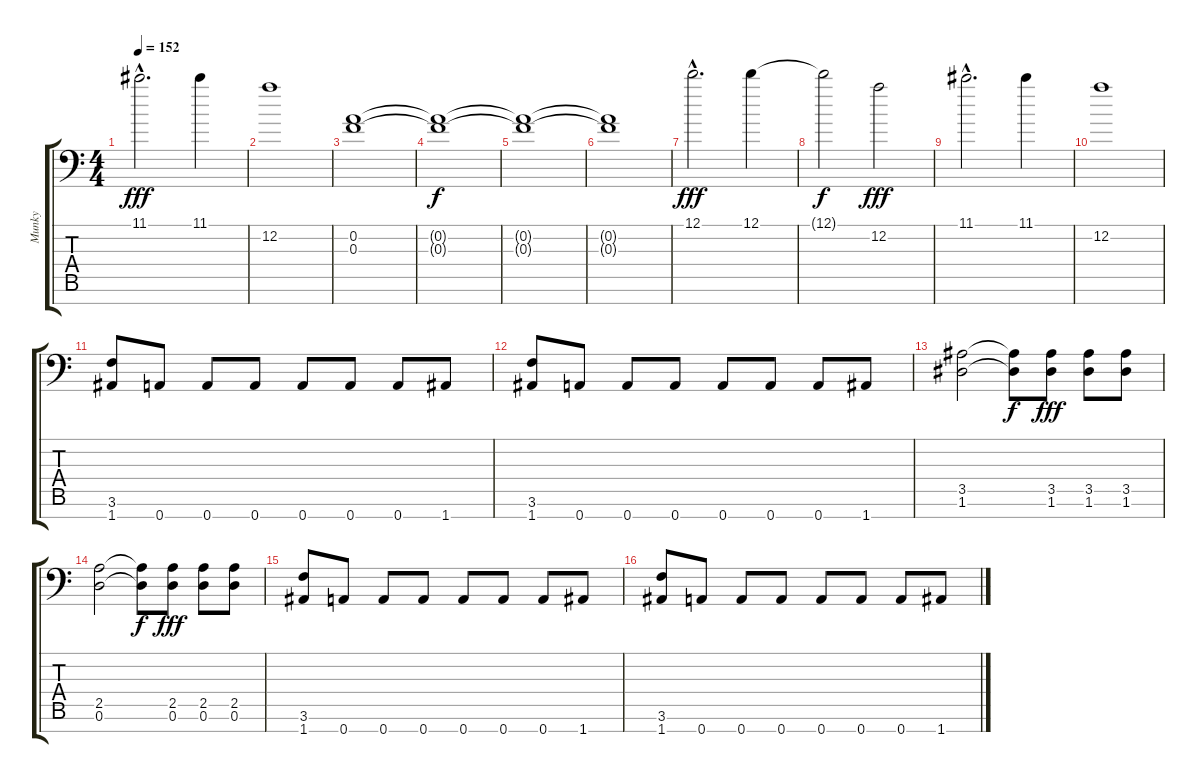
\track ("Munky" "Munky") {instrument overdrivenguitar}
\staff {score tabs}
\tuning (D4 A3 F3 C3 G2 D2 A1) {hide}
\ts (4 4)
\tempo 152
\clef f4
\ks c
11.1{hac}.2{d dy fff} 11.1.4 |
12.2.1 |
(0.2 0.3).1 |
(0.2{t} 0.3{t}).1{dy f} |
(0.2{t} 0.3{t}).1 |
(0.2{t} 0.3{t}).1 |
12.1{hac}.2{d dy fff} 12.1.4 |
12.1{t}.2{dy f} 12.2.2{dy fff} |
11.1{hac}.2{d} 11.1.4 |
12.2.1 |
(3.6 1.7).8 0.7.8 0.7.8 0.7.8 0.7.8 0.7.8 0.7.8 1.7.8 |
(3.6 1.7).8 0.7.8 0.7.8 0.7.8 0.7.8 0.7.8 0.7.8 1.7.8 |
(3.5 1.6).2 (3.5{t} 1.6{t}).8{dy f} (3.5 1.6).8{dy fff} (3.5 1.6).8 (3.5 1.6).8 |
(2.5 0.6).2 (2.5{t} 0.6{t}).8{dy f} (2.5 0.6).8{dy fff} (2.5 0.6).8 (2.5 0.6).8 |
(3.6 1.7).8 0.7.8 0.7.8 0.7.8 0.7.8 0.7.8 0.7.8 1.7.8 |
(3.6 1.7).8 0.7.8 0.7.8 0.7.8 0.7.8 0.7.8 0.7.8 1.7.8
